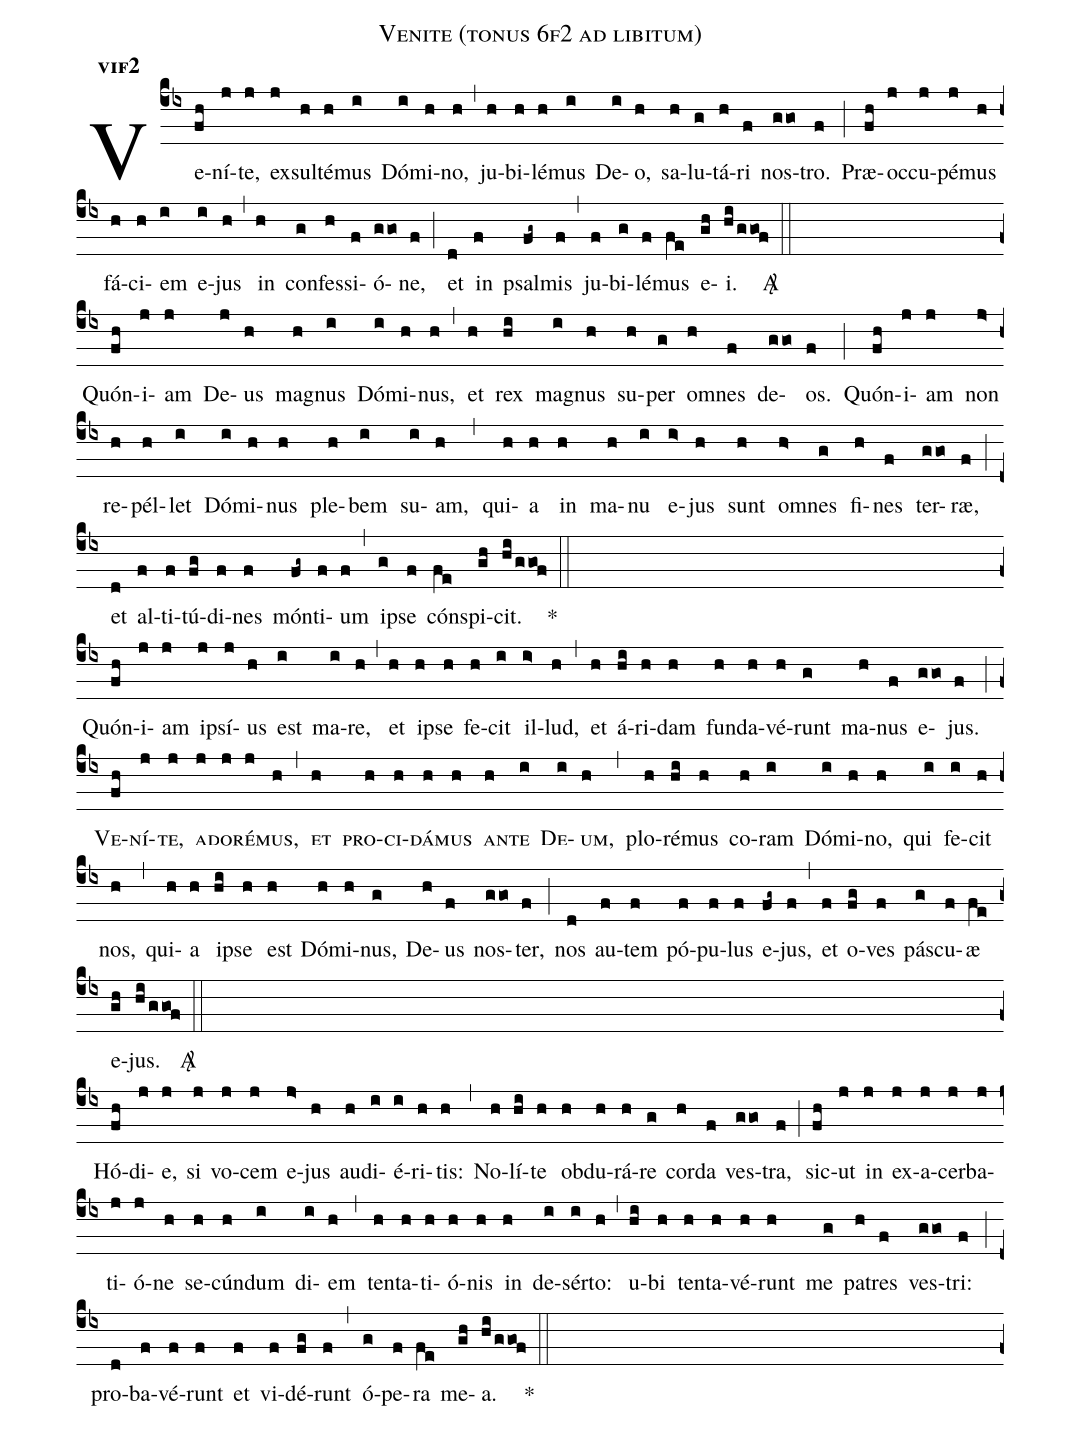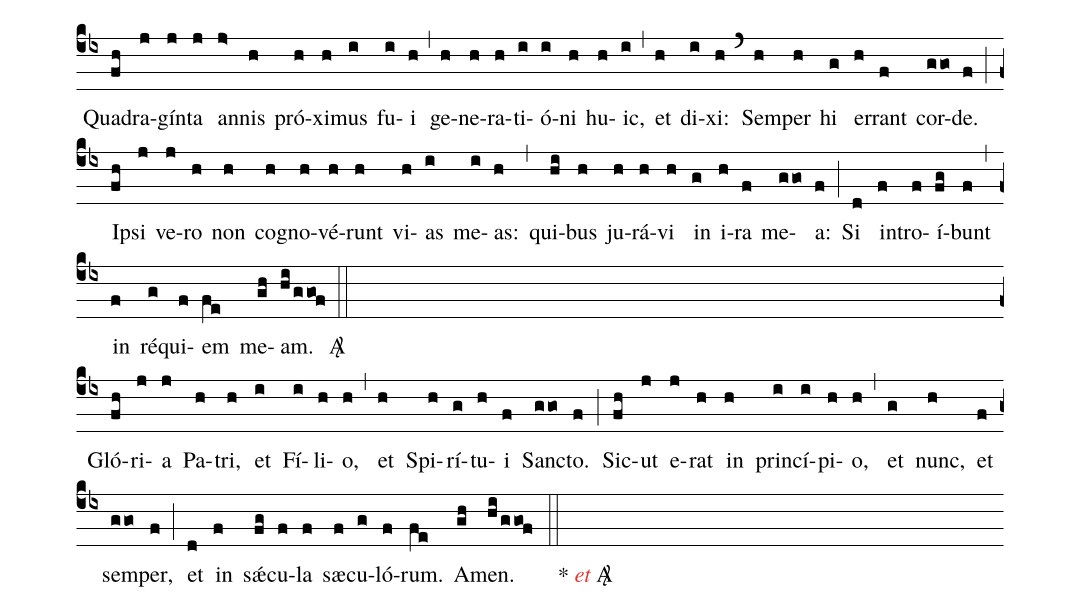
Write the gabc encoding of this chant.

name:Venite (tonus 6f2 ad libitum);
office-part:ps;
mode:6f2;
%%
initial-style: 1;
name: Venite;
mode: 6;
office-part: Psalmus;
annotation: Ps. XCIV;
annotation: vi f 2;
%%
(cb4) Ve(fh)ní(j)te,(j) ex(j)sul(h)té(h)mus(i) Dó(i)mi(h)no,(h) (,) ju(h)bi(h)lé(h)mus(i) De(i)o,(h) sa(h)lu(g)tá(h)ri(f) nos(ggo)tro.(f) (;) Præ(fh)oc(j)cu(j)pé(j)mus(h) fá(h)ci(h)em(i) e(i)jus(h) (,) in(h) con(g)fes(h)si(f)ó(ggo)ne,(f) (;) et(d) in(f) psal(fg~)mis(f) (,) ju(f)bi(g)lé(f)mus(fe) e(gh)i.(hi/ggof) <sp>A/</sp>(::) (Z)

Quón(fh)i(j)am(j) De(j)us(h) ma(h)gnus(i) Dó(i)mi(h)nus,(h) (,) et(h) rex(hi) ma(i)gnus(h) su(h)per(g) om(h)nes(f) de(ggo)os.(f) (;) Quón(fh)i(j)am(j) non(j>) re(h)pél(h)let(i) Dó(i)mi(h)nus(h) ple(h)bem(i) su(i)am,(h) (,) qui(h)a(h) in(h) ma(h)nu(i) e(i>)jus(h) sunt(h) om(h>)nes(g) fi(h)nes(f) ter(ggo)ræ,(f) (;) et(d) al(f)ti(f)tú(fg)di(f)nes(f) món(fg~)ti(f)um(f) (,) ip(g)se(f) cón(fe)spi(gh)cit.(hi/ggof) <sp>*</sp>(::) (Z)

Quón(fh)i(j)am(j) ip(j)sí(j)us(h) est(i) ma(i)re,(h) (,) et(h) ip(h)se(h) fe(h)cit(i) il(i>)lud,(h) (,) et(h) á(hi)ri(h)dam(h) fun(h)da(h)vé(h)runt(g) ma(h)nus(f) e(ggo)jus.(f) (;)<sc>Ve(fh)ní(j)te,(j) ad(j)o(j)ré(j)mus,(h) (,) et(h) pro(h)ci(h)dá(h)mus(h) an(h)te(i) De(i)um,</sc>(h) (,) plo(h)ré(hi)mus(h) co(h)ram(i) Dó(i)mi(h)no,(h) qui(i) fe(i)cit(h) nos,(h) (,) qui(h)a(h) ip(hi)se(h) est(h) Dó(h)mi(h)nus,(g) De(h)us(f) nos(ggo)ter,(f) (;) nos(d) au(f)tem(f) pó(f)pu(f)lus(f) e(fg~)jus,(f) (,) et(f) o(fg)ves(f) pás(g)cu(f)æ(fe) e(gh)jus.(hi/ggof) <sp>A/</sp>(::)

(Z) Hó(fh)di(j)e,(j) si(j) vo(j)cem(j) e(j>)jus(h) au(h)di(i)é(i)ri(h)tis:(h) (,) No(h)lí(hi)te(h) ob(h)du(h)rá(h)re(g) cor(h)da(f) ves(ggo)tra,(f) (;) sic(fh)ut(j) in(j) ex(j)a(j)cer(j)ba(j)ti(j)ó(j)ne(h) se(h)cún(h)dum(i) di(i)em(h) (,) ten(h)ta(h)ti(h)ó(h)nis(h) in(h) de(i)sér(i)to:(h) (,) u(hi)bi(h) ten(h)ta(h)vé(h)runt(h) me(g) pa(h)tres(f) ves(ggo)tri:(f) (;) pro(d)ba(f)vé(f)runt(f) et(f) vi(f)dé(fg)runt(f) (,) ó(g)pe(f)ra(fe) me(gh)a.(hi/ggof) <sp>*</sp>(::) (Z)

Qua(fh)dra(j)gín(j)ta(j) an(j>)nis(h) pró(h)xi(h)mus(i) fu(i)i(h) (,) ge(h)ne(h)ra(h)ti(i)ó(i)ni(h) hu(h)ic,(i) (,) et(h) di(i)xi:(h) (`) Sem(h)per(h) hi(g) er(h)rant(f) cor(ggo)de.(f) (;) Ip(fh)si(j) ve(j)ro(h) non(h) co(h)gno(h)vé(h)runt(h) vi(h)as(i) me(i)as:(h) (,) qui(hi)bus(h) ju(h)rá(h)vi(h) in(g) i(h)ra(f) me(ggo)a:(f) (;) Si(d) in(f)tro(f)í(fg)bunt(f) (,) in(f) ré(g)qui(f)em(fe) me(gh)am.(hi/ggof) <sp>A/</sp>(::) (Z)

Gló(fh)ri(j)a(j) Pa(h)tri,(h) et(i) Fí(i)li(h)o,(h) (,) et(h) Spi(h)rí(g)tu(h)i(f) Sanc(ggo)to.(f) (;) Sic(fh)ut(j) e(j)rat(h) in(h) prin(i)cí(i)pi(h)o,(h) (,) et(g) nunc,(h) et(f) sem(ggo)per,(f) (;) et(d) in(f) sǽ(fg)cu(f)la(f) sæ(f)cu(g)ló(f)rum.(fe) A(gh)men.(hi/ggof) (::) <sp>*</sp> <c><i>et</i></c> <sp>A/</sp>( )
